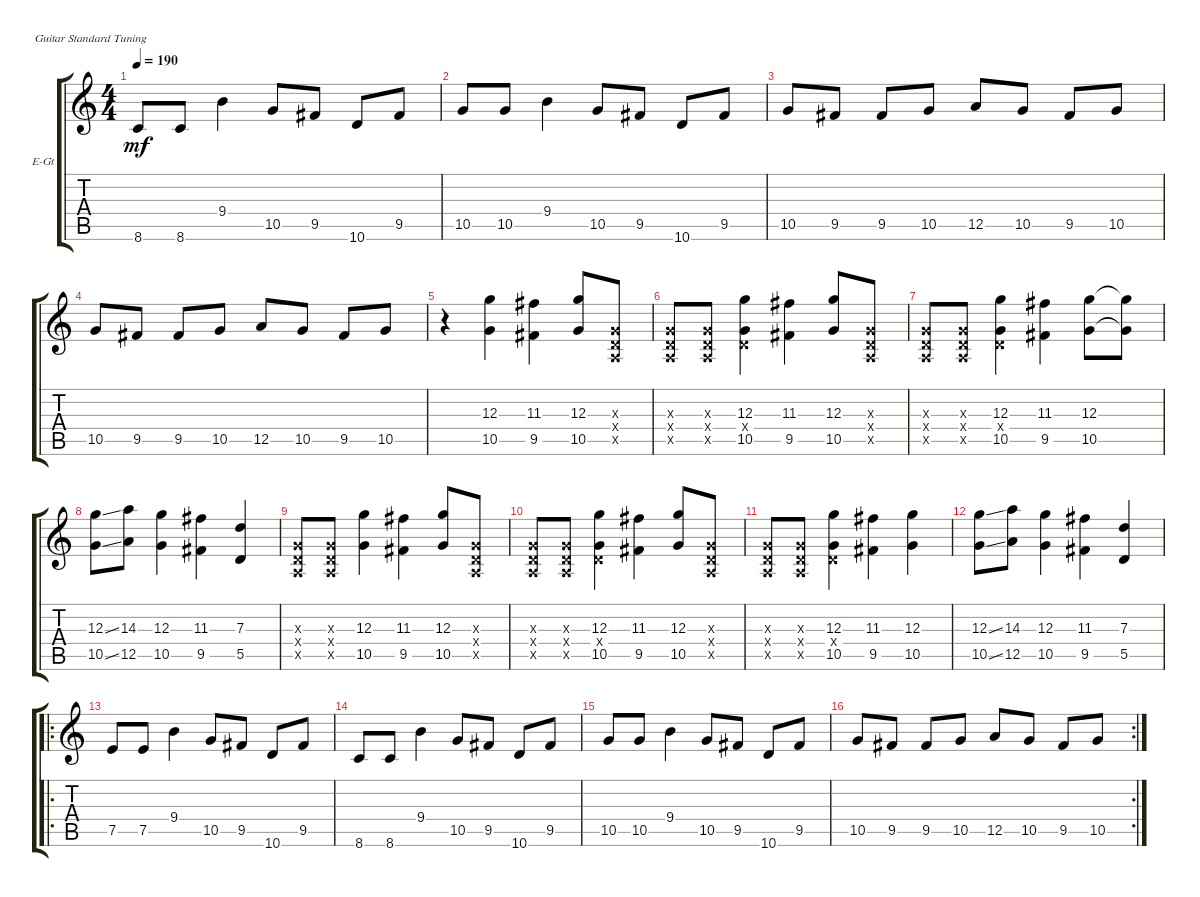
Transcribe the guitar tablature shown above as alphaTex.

\defaultSystemsLayout 4
\bracketExtendMode groupsimilarinstruments
\firstSystemTrackNameOrientation horizontal
\otherSystemsTrackNameOrientation horizontal
\track ("Electric Guitar" "E-Gt") {instrument distortionguitar}
\staff {score tabs}
\tuning (E4 B3 G3 D3 A2 E2)
\ts (4 4)
\tempo 190
\clef g2
\ks c
8.6.8{dy mf} 8.6.8 9.4.4 10.5.8 9.5.8 10.6.8 9.5.8 |
10.5.8 10.5.8 9.4.4 10.5.8 9.5.8 10.6.8 9.5.8 |
10.5.8 9.5.8 9.5.8 10.5.8 12.5.8 10.5.8 9.5.8 10.5.8 |
10.5.8 9.5.8 9.5.8 10.5.8 12.5.8 10.5.8 9.5.8 10.5.8 |
r.4 (10.5 12.3).4 (11.3 9.5).4 (12.3 10.5).8 (0.3{x} 0.4{x} 0.5{x}).8 |
(0.5{x} 0.3{x} 0.4{x}).8 (0.3{x} 0.5{x} 0.4{x}).8 (10.5 12.3 0.4{x}).4 (11.3 9.5).4 (12.3 10.5).8 (0.3{x} 0.4{x} 0.5{x}).8 |
(0.5{x} 0.3{x} 0.4{x}).8 (0.3{x} 0.5{x} 0.4{x}).8 (10.5 12.3 0.4{x}).4 (11.3 9.5).4 (12.3 10.5).8 (12.3{t} 10.5{t}).8 |
(10.5{ss} 12.3{ss}).8 (12.5 14.3).8 (10.5 12.3).4 (9.5 11.3).4 (5.5 7.3).4 |
(0.3{x} 0.4{x} 0.5{x}).8 (0.5{x} 0.4{x} 0.3{x}).8 (10.5 12.3).4 (11.3 9.5).4 (12.3 10.5).8 (0.3{x} 0.4{x} 0.5{x}).8 |
(0.5{x} 0.3{x} 0.4{x}).8 (0.3{x} 0.5{x} 0.4{x}).8 (10.5 12.3 0.4{x}).4 (11.3 9.5).4 (12.3 10.5).8 (0.3{x} 0.4{x} 0.5{x}).8 |
(0.5{x} 0.3{x} 0.4{x}).8 (0.3{x} 0.5{x} 0.4{x}).8 (10.5 12.3 0.4{x}).4 (11.3 9.5).4 (12.3 10.5).4 |
(10.5{ss} 12.3{ss}).8 (12.5 14.3).8 (10.5 12.3).4 (9.5 11.3).4 (5.5 7.3).4 |
\ro
7.5.8 7.5.8 9.4.4 10.5.8 9.5.8 10.6.8 9.5.8 |
8.6.8 8.6.8 9.4.4 10.5.8 9.5.8 10.6.8 9.5.8 |
10.5.8 10.5.8 9.4.4 10.5.8 9.5.8 10.6.8 9.5.8 |
\rc 2
10.5.8 9.5.8 9.5.8 10.5.8 12.5.8 10.5.8 9.5.8 10.5.8
